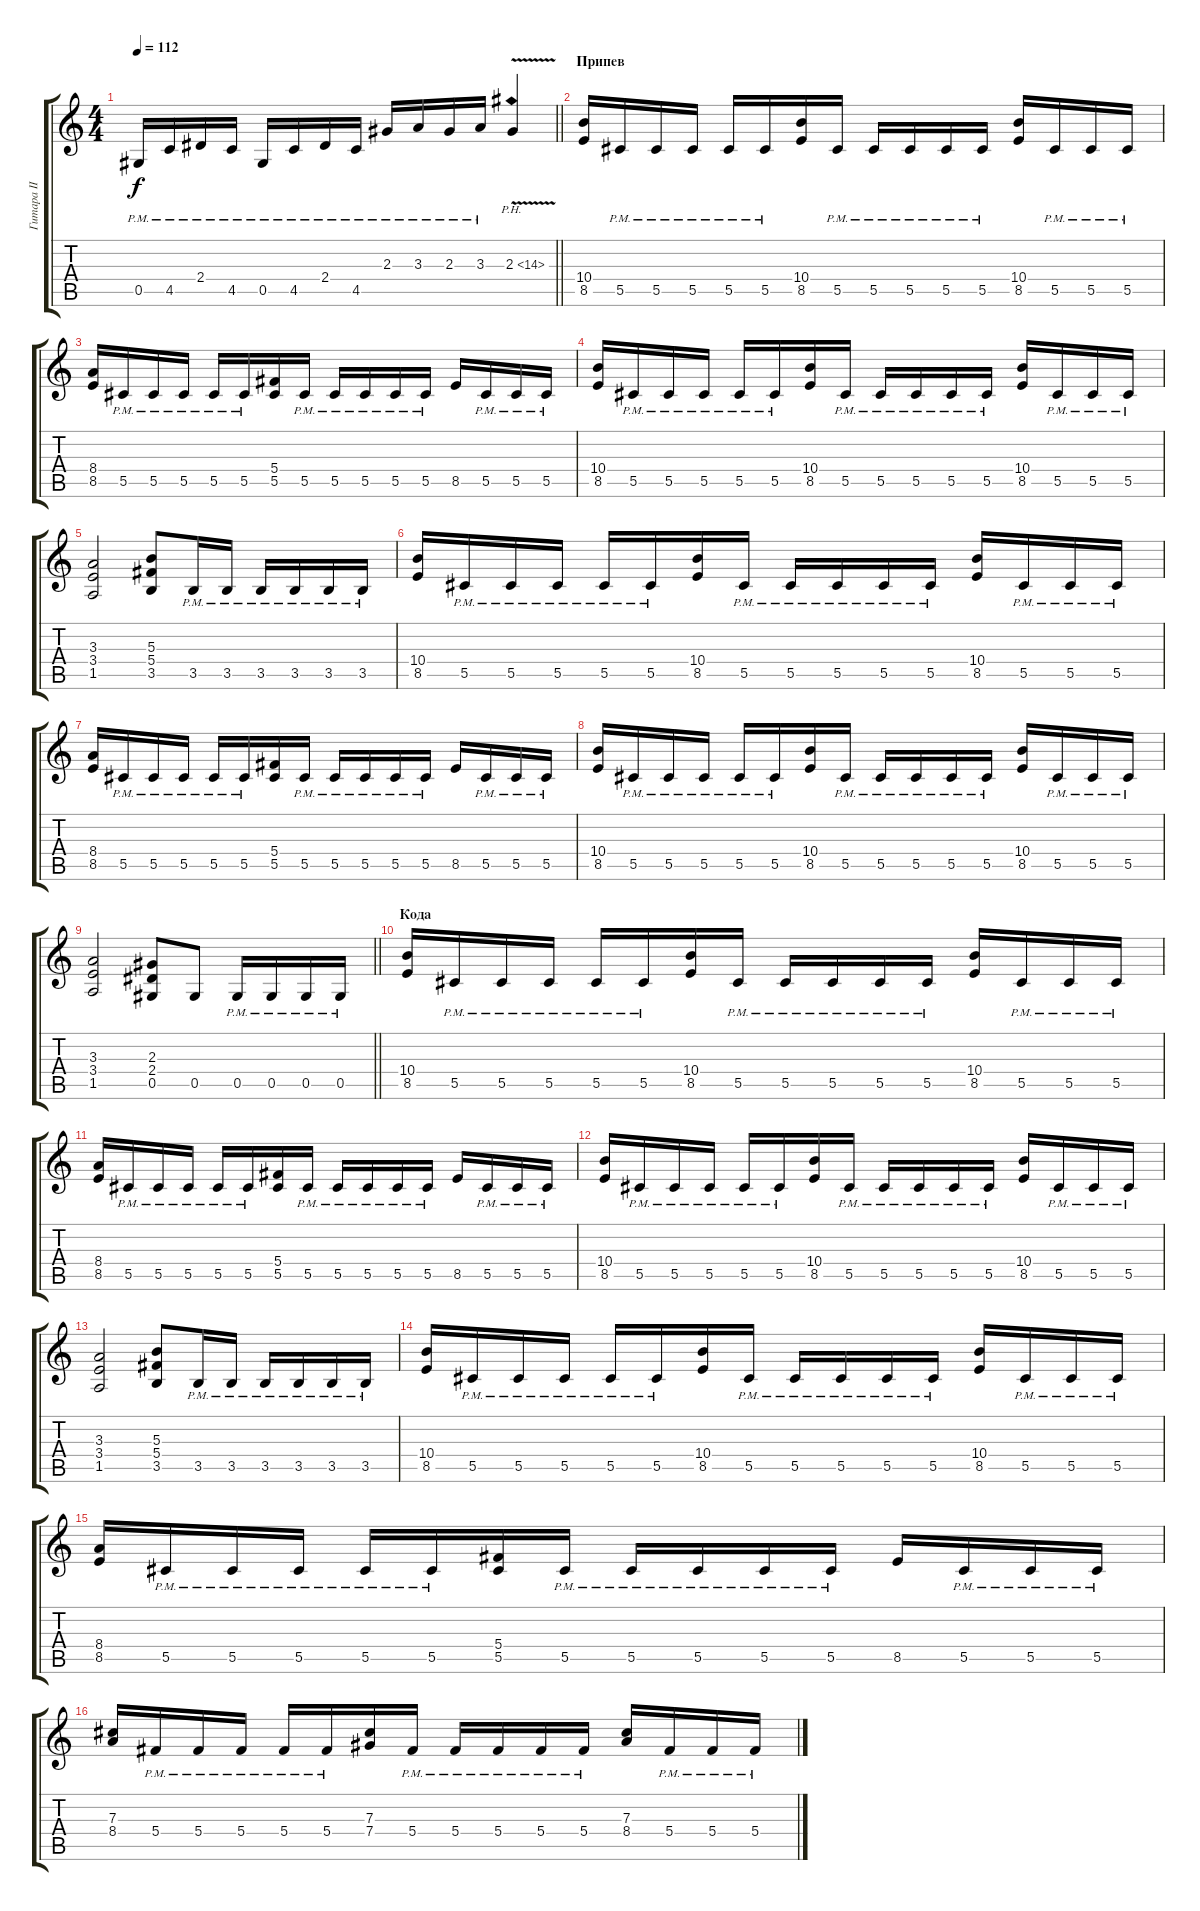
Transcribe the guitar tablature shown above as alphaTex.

\track ("Гитара II" "Гитара II") {instrument distortionguitar}
\staff {score tabs}
\tuning (Eb4 Bb3 Gb3 Db3 Ab2 Eb2) {hide}
\ts (4 4)
\tempo 112
\clef g2
\barLineRight lightlight
\ks aminor
0.5{pm}.16{dy f balance 9} 4.5{pm}.16 2.4{pm}.16 4.5{pm}.16 0.5{pm}.16 4.5{pm}.16 2.4{pm}.16 4.5{pm}.16 2.3{pm}.16 3.3{pm}.16 2.3{pm}.16 3.3{pm}.16 2.3{ph 12 v}.4 |
\section ("" "Припев")
(10.4 8.5).16{balance 8} 5.5{pm}.16 5.5{pm}.16 5.5{pm}.16 5.5{pm}.16 5.5{pm}.16 (10.4 8.5).16 5.5{pm}.16 5.5{pm}.16 5.5{pm}.16 5.5{pm}.16 5.5{pm}.16 (10.4 8.5).16 5.5{pm}.16 5.5{pm}.16 5.5{pm}.16 |
(8.4 8.5).16 5.5{pm}.16 5.5{pm}.16 5.5{pm}.16 5.5{pm}.16 5.5{pm}.16 (5.4 5.5).16 5.5{pm}.16 5.5{pm}.16 5.5{pm}.16 5.5{pm}.16 5.5{pm}.16 8.5.16 5.5{pm}.16 5.5{pm}.16 5.5{pm}.16 |
(10.4 8.5).16 5.5{pm}.16 5.5{pm}.16 5.5{pm}.16 5.5{pm}.16 5.5{pm}.16 (10.4 8.5).16 5.5{pm}.16 5.5{pm}.16 5.5{pm}.16 5.5{pm}.16 5.5{pm}.16 (10.4 8.5).16 5.5{pm}.16 5.5{pm}.16 5.5{pm}.16 |
(3.3 3.4 1.5).2 (5.3 5.4 3.5).8 3.5{pm}.16 3.5{pm}.16 3.5{pm}.16 3.5{pm}.16 3.5{pm}.16 3.5{pm}.16 |
(10.4 8.5).16 5.5{pm}.16 5.5{pm}.16 5.5{pm}.16 5.5{pm}.16 5.5{pm}.16 (10.4 8.5).16 5.5{pm}.16 5.5{pm}.16 5.5{pm}.16 5.5{pm}.16 5.5{pm}.16 (10.4 8.5).16 5.5{pm}.16 5.5{pm}.16 5.5{pm}.16 |
(8.4 8.5).16 5.5{pm}.16 5.5{pm}.16 5.5{pm}.16 5.5{pm}.16 5.5{pm}.16 (5.4 5.5).16 5.5{pm}.16 5.5{pm}.16 5.5{pm}.16 5.5{pm}.16 5.5{pm}.16 8.5.16 5.5{pm}.16 5.5{pm}.16 5.5{pm}.16 |
(10.4 8.5).16 5.5{pm}.16 5.5{pm}.16 5.5{pm}.16 5.5{pm}.16 5.5{pm}.16 (10.4 8.5).16 5.5{pm}.16 5.5{pm}.16 5.5{pm}.16 5.5{pm}.16 5.5{pm}.16 (10.4 8.5).16 5.5{pm}.16 5.5{pm}.16 5.5{pm}.16 |
\barLineRight lightlight
(3.3 3.4 1.5).2 (2.3 2.4 0.5).8 0.5.8 0.5{pm}.16 0.5{pm}.16 0.5{pm}.16 0.5{pm}.16 |
\section ("" "Кода")
(10.4 8.5).16{balance 8} 5.5{pm}.16 5.5{pm}.16 5.5{pm}.16 5.5{pm}.16 5.5{pm}.16 (10.4 8.5).16 5.5{pm}.16 5.5{pm}.16 5.5{pm}.16 5.5{pm}.16 5.5{pm}.16 (10.4 8.5).16 5.5{pm}.16 5.5{pm}.16 5.5{pm}.16 |
(8.4 8.5).16 5.5{pm}.16 5.5{pm}.16 5.5{pm}.16 5.5{pm}.16 5.5{pm}.16 (5.4 5.5).16 5.5{pm}.16 5.5{pm}.16 5.5{pm}.16 5.5{pm}.16 5.5{pm}.16 8.5.16 5.5{pm}.16 5.5{pm}.16 5.5{pm}.16 |
(10.4 8.5).16 5.5{pm}.16 5.5{pm}.16 5.5{pm}.16 5.5{pm}.16 5.5{pm}.16 (10.4 8.5).16 5.5{pm}.16 5.5{pm}.16 5.5{pm}.16 5.5{pm}.16 5.5{pm}.16 (10.4 8.5).16 5.5{pm}.16 5.5{pm}.16 5.5{pm}.16 |
(3.3 3.4 1.5).2 (5.3 5.4 3.5).8 3.5{pm}.16 3.5{pm}.16 3.5{pm}.16 3.5{pm}.16 3.5{pm}.16 3.5{pm}.16 |
(10.4 8.5).16 5.5{pm}.16 5.5{pm}.16 5.5{pm}.16 5.5{pm}.16 5.5{pm}.16 (10.4 8.5).16 5.5{pm}.16 5.5{pm}.16 5.5{pm}.16 5.5{pm}.16 5.5{pm}.16 (10.4 8.5).16 5.5{pm}.16 5.5{pm}.16 5.5{pm}.16 |
(8.4 8.5).16 5.5{pm}.16 5.5{pm}.16 5.5{pm}.16 5.5{pm}.16 5.5{pm}.16 (5.4 5.5).16 5.5{pm}.16 5.5{pm}.16 5.5{pm}.16 5.5{pm}.16 5.5{pm}.16 8.5.16 5.5{pm}.16 5.5{pm}.16 5.5{pm}.16 |
(7.3 8.4).16 5.4{pm}.16 5.4{pm}.16 5.4{pm}.16 5.4{pm}.16 5.4{pm}.16 (7.3 7.4).16 5.4{pm}.16 5.4{pm}.16 5.4{pm}.16 5.4{pm}.16 5.4{pm}.16 (7.3 8.4).16 5.4{pm}.16 5.4{pm}.16 5.4{pm}.16
